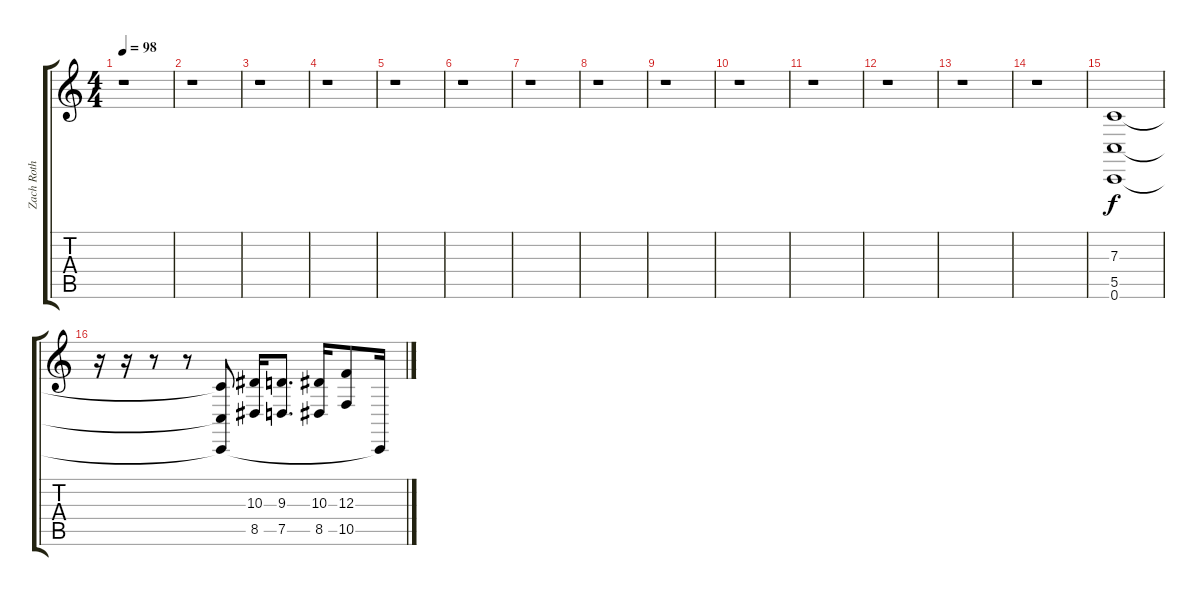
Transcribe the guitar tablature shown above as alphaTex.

\track ("Zach Roth" "Zach Roth") {instrument choiraahs}
\staff {score tabs}
\tuning (E4 B3 F3 C3 G2 C2) {hide}
\ts (4 4)
\tempo 98
\clef g2
\ks c
r.1{dy f instrument choiraahs} |
r.1 |
r.1 |
r.1 |
r.1 |
r.1 |
r.1 |
r.1 |
r.1 |
r.1 |
r.1 |
r.1 |
r.1 |
r.1 |
(7.3 5.5 0.6).1 |
r.16 r.16 r.8 r.8 (7.3{t} 5.5{t} 0.6{t}).8 (10.3 8.5).16 (9.3 7.5).8{d} (10.3 8.5).16 (12.3 10.5).8 0.6{t}.16
